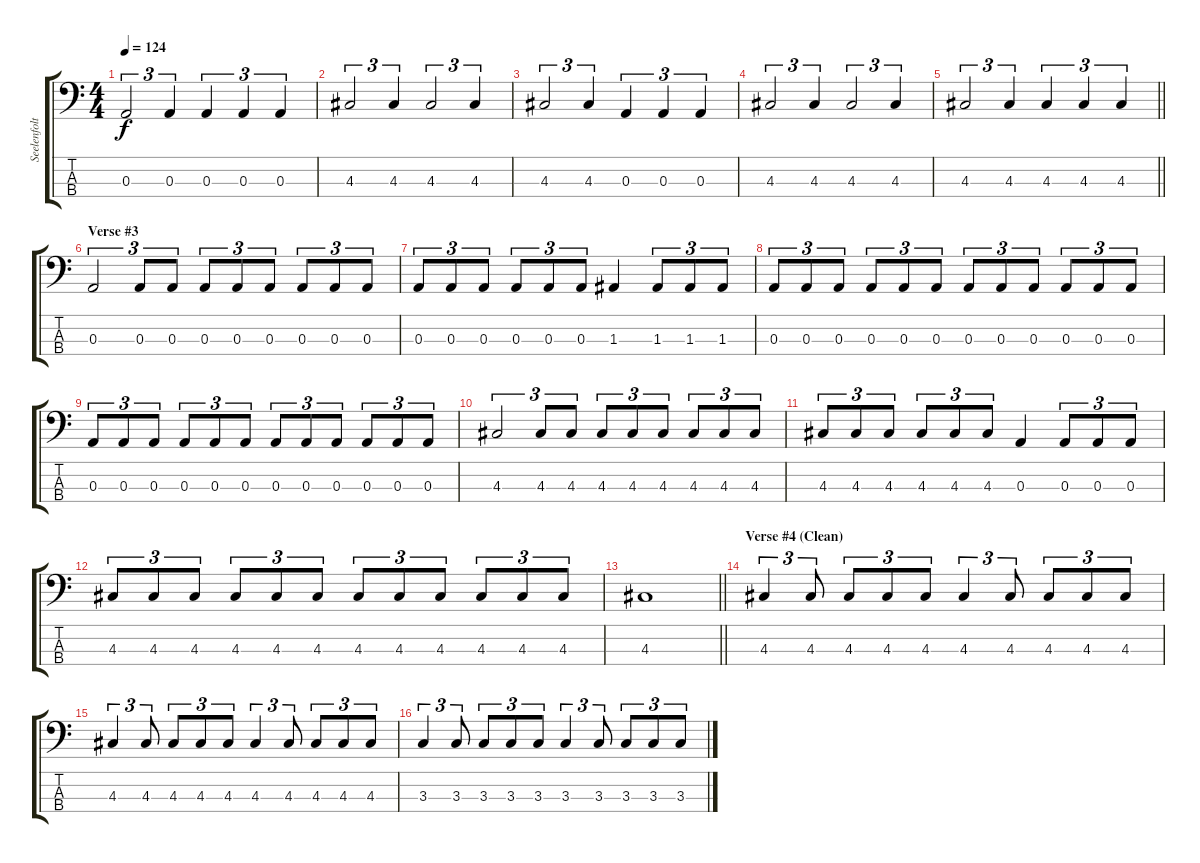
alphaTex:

\track ("Seelenfolter (Bass)" "Seelenfolt") {instrument electricbasspick}
\staff {score tabs}
\tuning (G2 D2 A1 E1) {hide}
\ts (4 4)
\tempo 124
\clef f4
\ks c
0.3.2{tu (3 2) dy f} 0.3.4{tu (3 2)} 0.3.4{tu (3 2)} 0.3.4{tu (3 2)} 0.3.4{tu (3 2)} |
4.3.2{tu (3 2)} 4.3.4{tu (3 2)} 4.3.2{tu (3 2)} 4.3.4{tu (3 2)} |
4.3.2{tu (3 2)} 4.3.4{tu (3 2)} 0.3.4{tu (3 2)} 0.3.4{tu (3 2)} 0.3.4{tu (3 2)} |
4.3.2{tu (3 2)} 4.3.4{tu (3 2)} 4.3.2{tu (3 2)} 4.3.4{tu (3 2)} |
\barLineRight lightlight
4.3.2{tu (3 2)} 4.3.4{tu (3 2)} 4.3.4{tu (3 2)} 4.3.4{tu (3 2)} 4.3.4{tu (3 2)} |
\section ("" "Verse #3")
0.3.2{tu (3 2)} 0.3.8{tu (3 2)} 0.3.8{tu (3 2)} 0.3.8{tu (3 2)} 0.3.8{tu (3 2)} 0.3.8{tu (3 2)} 0.3.8{tu (3 2)} 0.3.8{tu (3 2)} 0.3.8{tu (3 2)} |
0.3.8{tu (3 2)} 0.3.8{tu (3 2)} 0.3.8{tu (3 2)} 0.3.8{tu (3 2)} 0.3.8{tu (3 2)} 0.3.8{tu (3 2)} 1.3.4 1.3.8{tu (3 2)} 1.3.8{tu (3 2)} 1.3.8{tu (3 2)} |
0.3.8{tu (3 2)} 0.3.8{tu (3 2)} 0.3.8{tu (3 2)} 0.3.8{tu (3 2)} 0.3.8{tu (3 2)} 0.3.8{tu (3 2)} 0.3.8{tu (3 2)} 0.3.8{tu (3 2)} 0.3.8{tu (3 2)} 0.3.8{tu (3 2)} 0.3.8{tu (3 2)} 0.3.8{tu (3 2)} |
0.3.8{tu (3 2)} 0.3.8{tu (3 2)} 0.3.8{tu (3 2)} 0.3.8{tu (3 2)} 0.3.8{tu (3 2)} 0.3.8{tu (3 2)} 0.3.8{tu (3 2)} 0.3.8{tu (3 2)} 0.3.8{tu (3 2)} 0.3.8{tu (3 2)} 0.3.8{tu (3 2)} 0.3.8{tu (3 2)} |
4.3.2{tu (3 2)} 4.3.8{tu (3 2)} 4.3.8{tu (3 2)} 4.3.8{tu (3 2)} 4.3.8{tu (3 2)} 4.3.8{tu (3 2)} 4.3.8{tu (3 2)} 4.3.8{tu (3 2)} 4.3.8{tu (3 2)} |
4.3.8{tu (3 2)} 4.3.8{tu (3 2)} 4.3.8{tu (3 2)} 4.3.8{tu (3 2)} 4.3.8{tu (3 2)} 4.3.8{tu (3 2)} 0.3.4 0.3.8{tu (3 2)} 0.3.8{tu (3 2)} 0.3.8{tu (3 2)} |
4.3.8{tu (3 2)} 4.3.8{tu (3 2)} 4.3.8{tu (3 2)} 4.3.8{tu (3 2)} 4.3.8{tu (3 2)} 4.3.8{tu (3 2)} 4.3.8{tu (3 2)} 4.3.8{tu (3 2)} 4.3.8{tu (3 2)} 4.3.8{tu (3 2)} 4.3.8{tu (3 2)} 4.3.8{tu (3 2)} |
\barLineRight lightlight
4.3.1 |
\section ("" "Verse #4 (Clean)")
4.3.4{tu (3 2)} 4.3.8{tu (3 2)} 4.3.8{tu (3 2)} 4.3.8{tu (3 2)} 4.3.8{tu (3 2)} 4.3.4{tu (3 2)} 4.3.8{tu (3 2)} 4.3.8{tu (3 2)} 4.3.8{tu (3 2)} 4.3.8{tu (3 2)} |
4.3.4{tu (3 2)} 4.3.8{tu (3 2)} 4.3.8{tu (3 2)} 4.3.8{tu (3 2)} 4.3.8{tu (3 2)} 4.3.4{tu (3 2)} 4.3.8{tu (3 2)} 4.3.8{tu (3 2)} 4.3.8{tu (3 2)} 4.3.8{tu (3 2)} |
3.3.4{tu (3 2)} 3.3.8{tu (3 2)} 3.3.8{tu (3 2)} 3.3.8{tu (3 2)} 3.3.8{tu (3 2)} 3.3.4{tu (3 2)} 3.3.8{tu (3 2)} 3.3.8{tu (3 2)} 3.3.8{tu (3 2)} 3.3.8{tu (3 2)}
